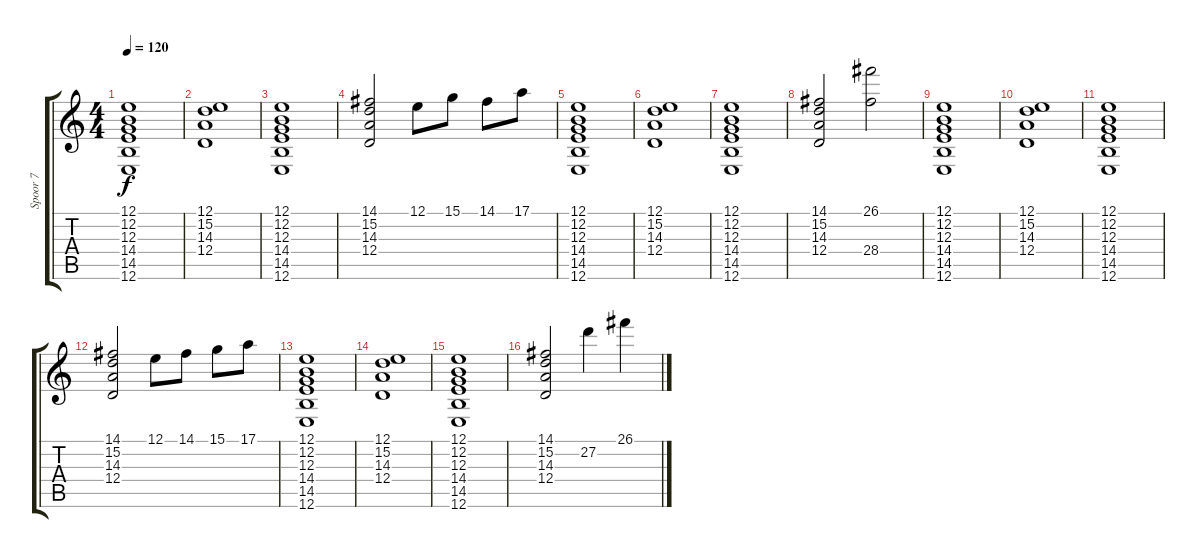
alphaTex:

\track ("Spoor 7" "Spoor 7") {instrument synthstrings2}
\staff {score tabs}
\tuning (E4 B3 G3 D3 A2 E2) {hide}
\ts (4 4)
\tempo 120
\clef g2
\ks c
(12.1 12.2 12.3 14.4 14.5 12.6).1{dy f} |
(12.1 15.2 14.3 12.4).1 |
(12.1 12.2 12.3 14.4 14.5 12.6).1 |
(14.1 15.2 14.3 12.4).2 12.1.8 15.1.8 14.1.8 17.1.8 |
(12.1 12.2 12.3 14.4 14.5 12.6).1 |
(12.1 15.2 14.3 12.4).1 |
(12.1 12.2 12.3 14.4 14.5 12.6).1 |
(14.1 15.2 14.3 12.4).2 (26.1 28.4).2 |
(12.1 12.2 12.3 14.4 14.5 12.6).1 |
(12.1 15.2 14.3 12.4).1 |
(12.1 12.2 12.3 14.4 14.5 12.6).1 |
(14.1 15.2 14.3 12.4).2 12.1.8 14.1.8 15.1.8 17.1.8 |
(12.1 12.2 12.3 14.4 14.5 12.6).1 |
(12.1 15.2 14.3 12.4).1 |
(12.1 12.2 12.3 14.4 14.5 12.6).1 |
(14.1 15.2 14.3 12.4).2 27.2.4 26.1.4
